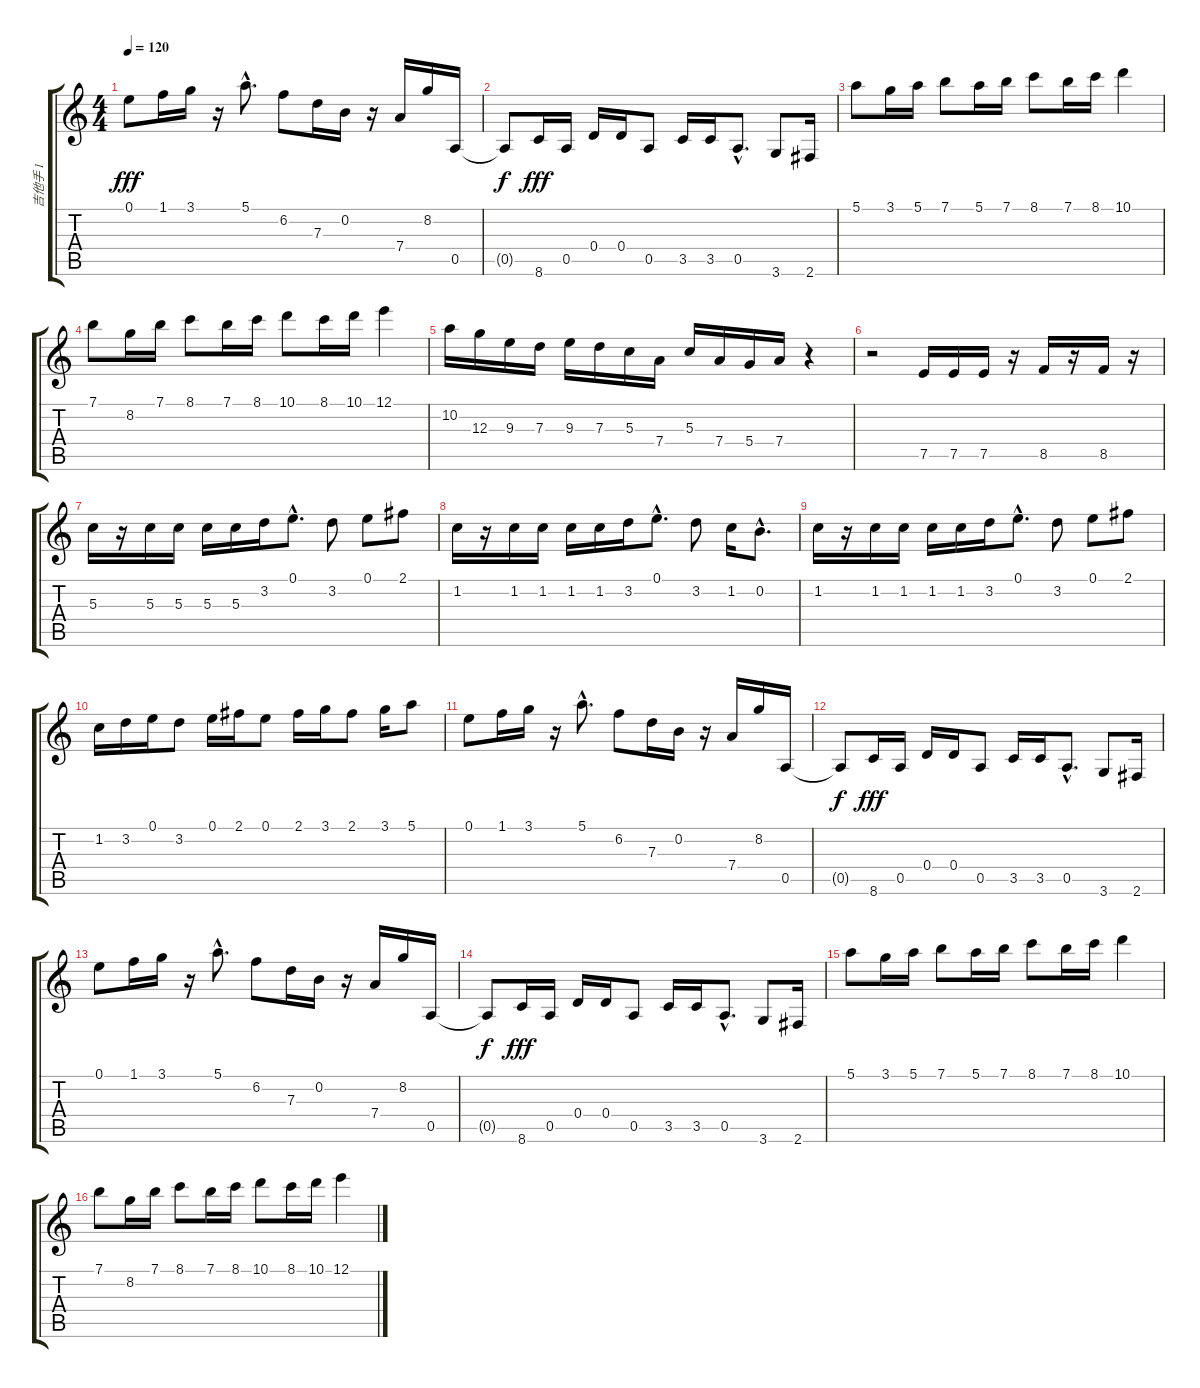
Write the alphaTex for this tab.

\track ("吉他手 1" "吉他手 1") {instrument distortionguitar}
\staff {score tabs}
\tuning (E4 B3 G3 D3 A2 E2) {hide}
\ts (4 4)
\tempo 120
\clef g2
\ks c
0.1.8{dy fff} 1.1.16 3.1.16 r.16 5.1{hac}.8{d} 6.2.8 7.3.16 0.2.16 r.16 7.4.16 8.2.16 0.5.16 |
0.5{t}.8{dy f} 8.6.16{dy fff} 0.5.16 0.4.16 0.4.16 0.5.8 3.5.16 3.5.16 0.5{hac}.8{d} 3.6.8 2.6.16 |
5.1.8 3.1.16 5.1.16 7.1.8 5.1.16 7.1.16 8.1.8 7.1.16 8.1.16 10.1.4 |
7.1.8 8.2.16 7.1.16 8.1.8 7.1.16 8.1.16 10.1.8 8.1.16 10.1.16 12.1.4 |
10.2.16 12.3.16 9.3.16 7.3.16 9.3.16 7.3.16 5.3.16 7.4.16 5.3.16 7.4.16 5.4.16 7.4.16 r.4 |
r.2 7.5.16 7.5.16 7.5.16 r.16 8.5.16 r.16 8.5.16 r.16 |
5.3.16 r.16 5.3.16 5.3.16 5.3.16 5.3.16 3.2.16 0.1{hac}.8{d} 3.2.8 0.1.8 2.1.8 |
1.2.16 r.16 1.2.16 1.2.16 1.2.16 1.2.16 3.2.16 0.1{hac}.8{d} 3.2.8 1.2.16 0.2{hac}.8{d} |
1.2.16 r.16 1.2.16 1.2.16 1.2.16 1.2.16 3.2.16 0.1{hac}.8{d} 3.2.8 0.1.8 2.1.8 |
1.2.16 3.2.16 0.1.16 3.2.8 0.1.16 2.1.16 0.1.8 2.1.16 3.1.16 2.1.8 3.1.16 5.1.8 |
0.1.8 1.1.16 3.1.16 r.16 5.1{hac}.8{d} 6.2.8 7.3.16 0.2.16 r.16 7.4.16 8.2.16 0.5.16 |
0.5{t}.8{dy f} 8.6.16{dy fff} 0.5.16 0.4.16 0.4.16 0.5.8 3.5.16 3.5.16 0.5{hac}.8{d} 3.6.8 2.6.16 |
0.1.8 1.1.16 3.1.16 r.16 5.1{hac}.8{d} 6.2.8 7.3.16 0.2.16 r.16 7.4.16 8.2.16 0.5.16 |
0.5{t}.8{dy f} 8.6.16{dy fff} 0.5.16 0.4.16 0.4.16 0.5.8 3.5.16 3.5.16 0.5{hac}.8{d} 3.6.8 2.6.16 |
5.1.8 3.1.16 5.1.16 7.1.8 5.1.16 7.1.16 8.1.8 7.1.16 8.1.16 10.1.4 |
7.1.8 8.2.16 7.1.16 8.1.8 7.1.16 8.1.16 10.1.8 8.1.16 10.1.16 12.1.4
